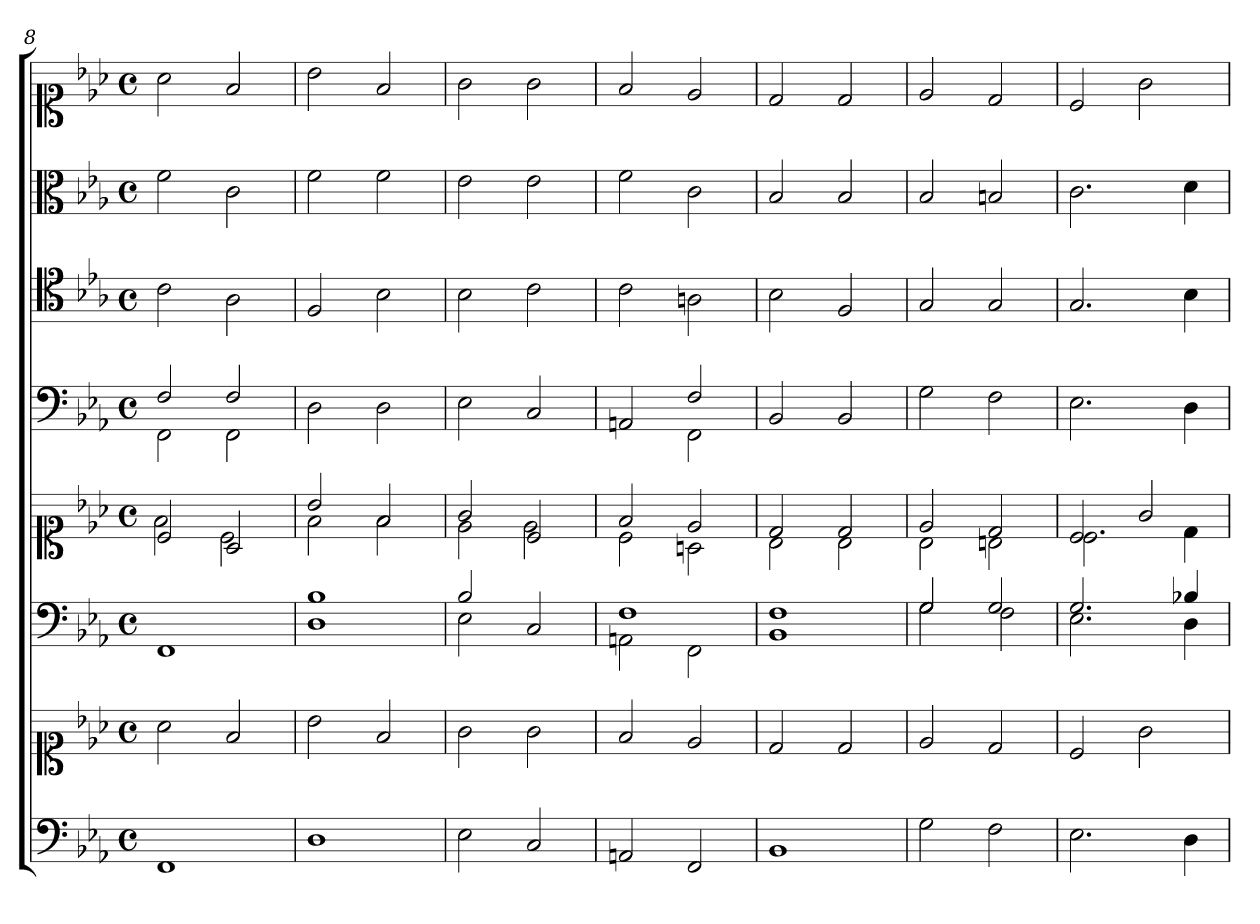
**kern	**kern	**kern	**kern	**kern	**kern	**kern	**kern
*part6	*part6	*part5	*part5	*part4	*part3	*part2	*part1
*staff8	*staff7	*staff6	*staff5	*staff4	*staff3	*staff2	*staff1
*clefF4	*clefC1	*clefF4	*clefC1	*clefF4	*clefC4	*clefC3	*clefC1
*k[b-e-a-]	*k[b-e-a-]	*k[b-e-a-]	*k[b-e-a-]	*k[b-e-a-]	*k[b-e-a-]	*k[b-e-a-]	*k[b-e-a-]
*E-:	*E-:	*E-:	*E-:	*E-:	*E-:	*E-:	*E-:
*M4/4	*M4/4	*M4/4	*M4/4	*M4/4	*M4/4	*M4/4	*M4/4
*met(c)	*met(c)	*met(c)	*met(c)	*met(c)	*met(c)	*met(c)	*met(c)
=8	=8	=8	=8	=8	=8	=8	=8
*	*	*	*^	*^	*	*	*
1FF	2a-	1FF	2c	2f	2F	2FF	2c	2f	2a-
.	2f	.	2A-	2c	2F	2FF	2A-	2c	2f
*	*	*	*	*	*v	*v	*	*	*
=9	=9	=9	=9	=9	=9	=9	=9	=9
*	*	*^	*	*	*	*	*	*
1D	2b-	1B-	1D	2b-	2f	2D	2F	2f	2b-
.	2f	.	.	2f	2f	2D	2B-	2f	2f
=10	=10	=10	=10	=10	=10	=10	=10	=10	=10
2E-	2g	2B-	2E-	2g	2e-	2E-	2B-	2e-	2g
2C	2g	2ryy	2C	2c	2e-	2C	2c	2e-	2g
=11	=11	=11	=11	=11	=11	=11	=11	=11	=11
*	*	*	*	*	*	*^	*	*	*
2AAn	2f	1F	2AAn	2f	2c	2AAn	2ryy	2c	2f	2f
2FF	2e-	.	2FF	2e-	2An	2F	2FF	2An	2c	2e-
*	*	*	*	*	*	*v	*v	*	*	*
=12	=12	=12	=12	=12	=12	=12	=12	=12	=12
1BB-	2d	1F	1BB-	2d	2B-	2BB-	2B-	2B-	2d
.	2d	.	.	2d	2B-	2BB-	2F	2B-	2d
=13	=13	=13	=13	=13	=13	=13	=13	=13	=13
2G	2e-	2G	2G	2e-	2B-	2G	2G	2B-	2e-
2F	2d	2G	2F	2d	2Bn	2F	2G	2Bn	2d
=14	=14	=14	=14	=14	=14	=14	=14	=14	=14
2.E-	2c	2.G	2.E-	2c	2.c	2.E-	2.G	2.c	2c
.	2g	.	.	2g	.	.	.	.	2g
4D	.	4B-X	4D	.	4d	4D	4B-	4d	.
*	*	*v	*v	*	*	*	*	*	*
*	*	*	*v	*v	*	*	*	*
=	=	=	=	=	=	=	=
*-	*-	*-	*-	*-	*-	*-	*-
